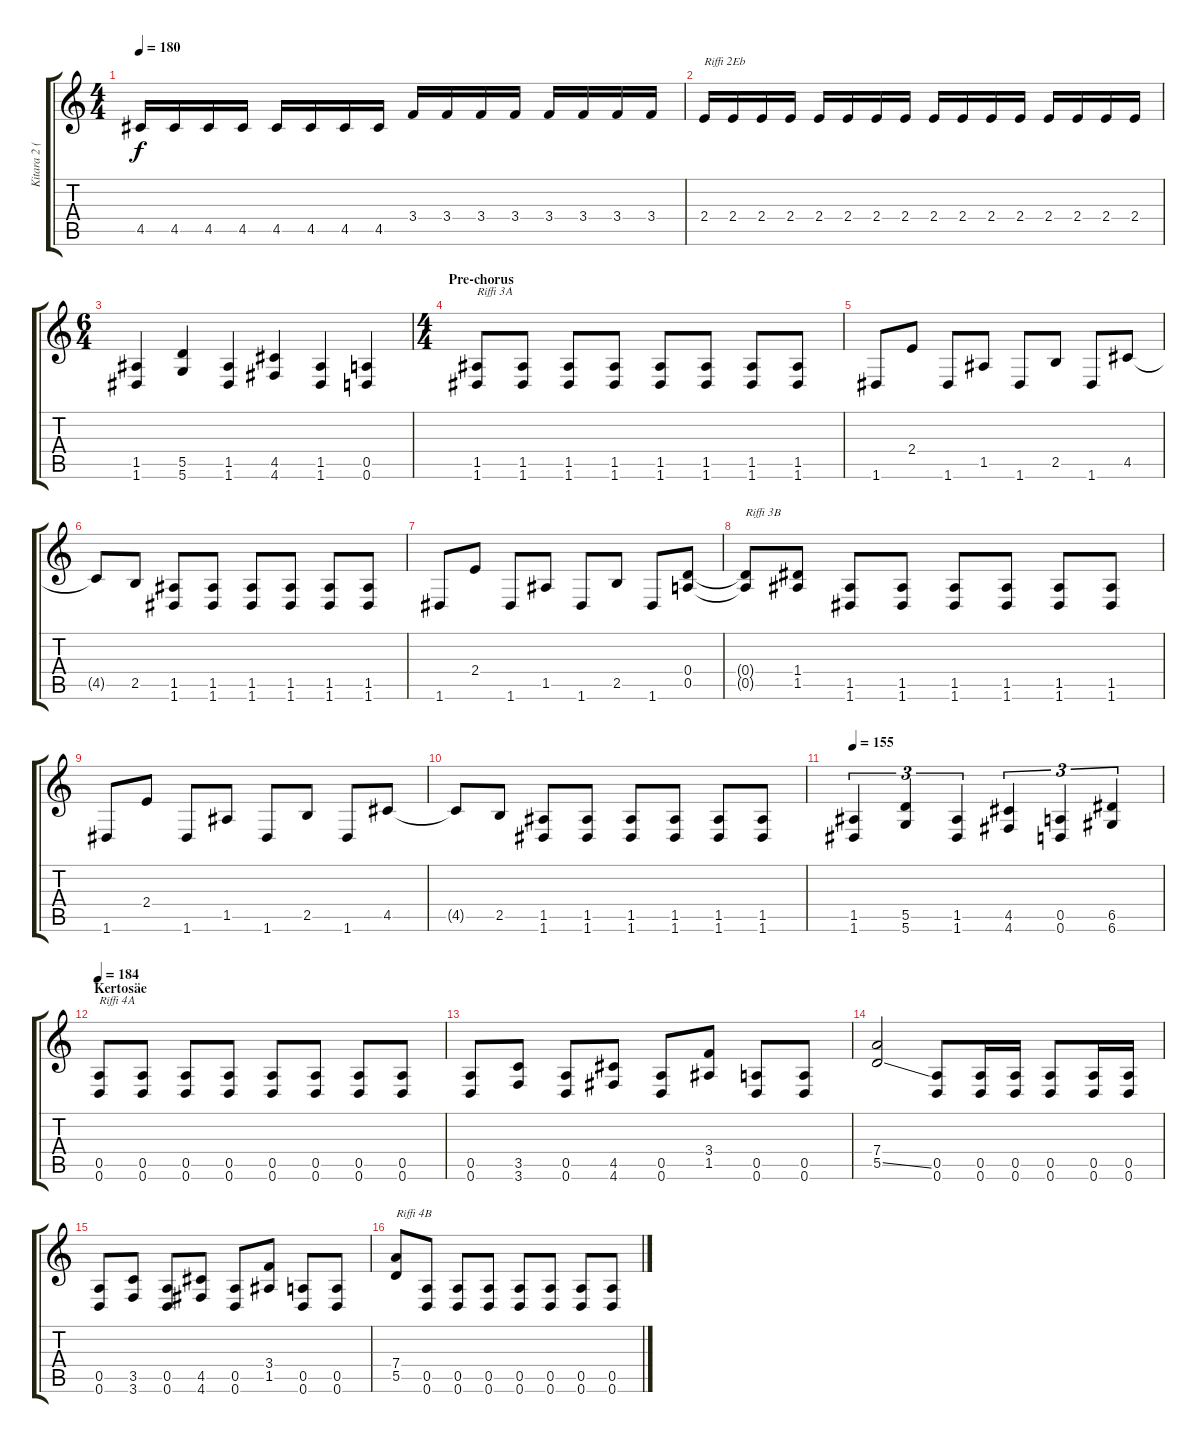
\track ("Kitara 2 (Tuomo)" "Kitara 2 (") {instrument distortionguitar}
\staff {score tabs}
\tuning (E4 B3 G3 D3 A2 D2) {hide}
\ts (4 4)
\tempo 180
\clef g2
\ks c
4.5.16{dy f} 4.5.16 4.5.16 4.5.16 4.5.16 4.5.16 4.5.16 4.5.16 3.4.16 3.4.16 3.4.16 3.4.16 3.4.16 3.4.16 3.4.16 3.4.16 |
2.4.16{txt "Riffi 2Eb"} 2.4.16 2.4.16 2.4.16 2.4.16 2.4.16 2.4.16 2.4.16 2.4.16 2.4.16 2.4.16 2.4.16 2.4.16 2.4.16 2.4.16 2.4.16 |
\ts (6 4)
(1.5 1.6).4 (5.5 5.6).4 (1.5 1.6).4 (4.5 4.6).4 (1.5 1.6).4 (0.5 0.6).4 |
\ts (4 4)
\section ("" "Pre-chorus")
(1.5 1.6).8{txt "Riffi 3A"} (1.5 1.6).8 (1.5 1.6).8 (1.5 1.6).8 (1.5 1.6).8 (1.5 1.6).8 (1.5 1.6).8 (1.5 1.6).8 |
1.6.8 2.4.8 1.6.8 1.5.8 1.6.8 2.5.8 1.6.8 4.5.8 |
4.5{t}.8 2.5.8 (1.5 1.6).8 (1.5 1.6).8 (1.5 1.6).8 (1.5 1.6).8 (1.5 1.6).8 (1.5 1.6).8 |
1.6.8 2.4.8 1.6.8 1.5.8 1.6.8 2.5.8 1.6.8 (0.4 0.5).8 |
(0.4{t} 0.5{t}).8{txt "Riffi 3B"} (1.4 1.5).8 (1.5 1.6).8 (1.5 1.6).8 (1.5 1.6).8 (1.5 1.6).8 (1.5 1.6).8 (1.5 1.6).8 |
1.6.8 2.4.8 1.6.8 1.5.8 1.6.8 2.5.8 1.6.8 4.5.8 |
4.5{t}.8 2.5.8 (1.5 1.6).8 (1.5 1.6).8 (1.5 1.6).8 (1.5 1.6).8 (1.5 1.6).8 (1.5 1.6).8 |
\tempo 165
\tempo 155
(1.5 1.6).4{tu (3 2)} (5.5 5.6).4{tu (3 2)} (1.5 1.6).4{tu (3 2)} (4.5 4.6).4{tu (3 2)} (0.5 0.6).4{tu (3 2)} (6.5 6.6).4{tu (3 2)} |
\section ("" "Kertosäe")
\tempo 184
(0.5 0.6).8{txt "Riffi 4A"} (0.5 0.6).8 (0.5 0.6).8 (0.5 0.6).8 (0.5 0.6).8 (0.5 0.6).8 (0.5 0.6).8 (0.5 0.6).8 |
(0.5 0.6).8 (3.5 3.6).8 (0.5 0.6).8 (4.5 4.6).8 (0.5 0.6).8 (3.4 1.5).8 (0.5 0.6).8 (0.5 0.6).8 |
(7.4 5.5{ss}).2 (0.5 0.6).8 (0.5 0.6).16 (0.5 0.6).16 (0.5 0.6).8 (0.5 0.6).16 (0.5 0.6).16 |
(0.5 0.6).8 (3.5 3.6).8 (0.5 0.6).8 (4.5 4.6).8 (0.5 0.6).8 (3.4 1.5).8 (0.5 0.6).8 (0.5 0.6).8 |
(7.4 5.5).8{txt "Riffi 4B"} (0.5 0.6).8 (0.5 0.6).8 (0.5 0.6).8 (0.5 0.6).8 (0.5 0.6).8 (0.5 0.6).8 (0.5 0.6).8
